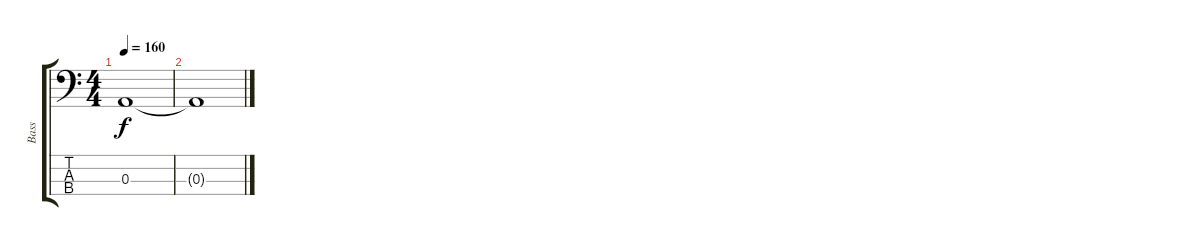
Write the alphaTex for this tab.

\track ("Bass" "Bass") {instrument electricbassfinger}
\staff {score tabs}
\tuning (G2 D2 A1 E1) {hide}
\ts (4 4)
\tempo 160
\clef f4
\ks c
0.3.1{dy f} |
0.3{t}.1
